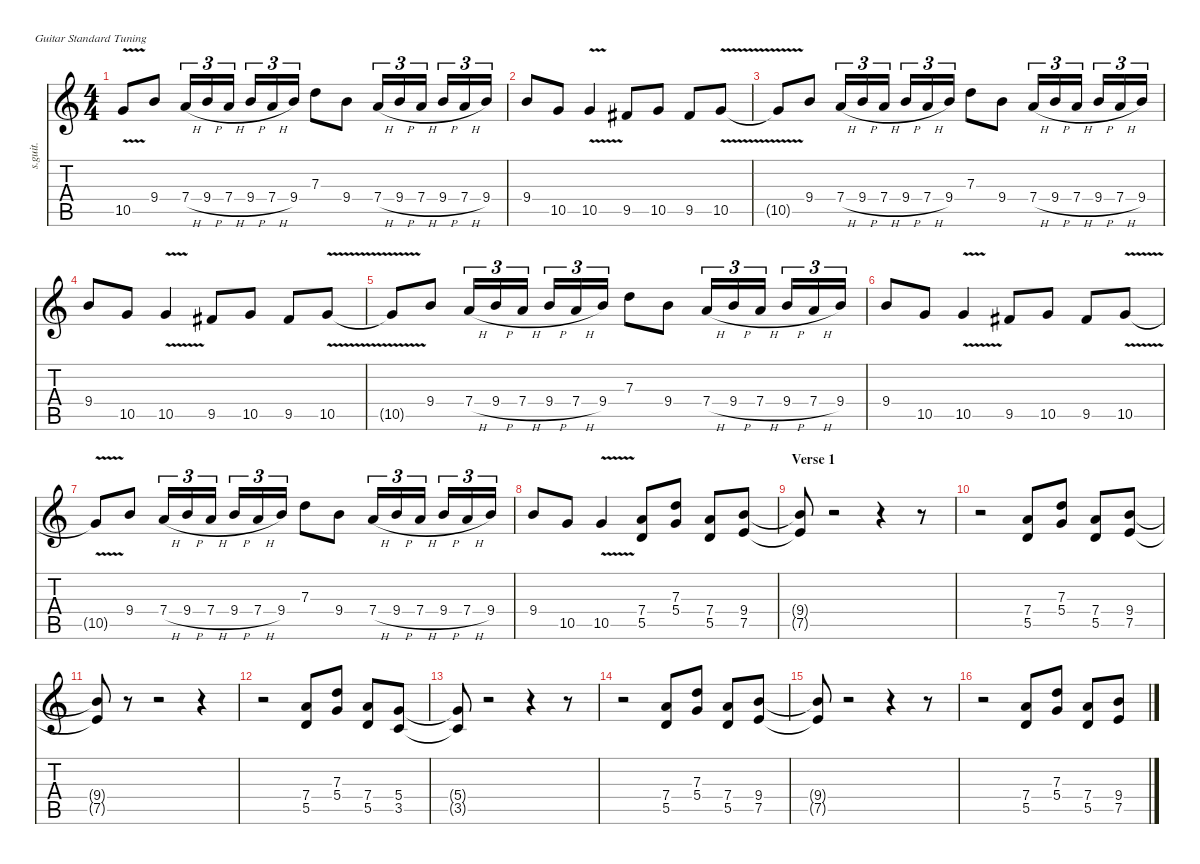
\defaultSystemsLayout 4
\hideDynamics
\bracketExtendMode nobrackets
\track ("Adrian Smith" "s.guit.") {instrument distortionguitar}
\staff {score tabs}
\tuning (E4 B3 G3 D3 A2 E2)
\ts (4 4)
\tempo (162 hide)
\clef g2
\ks c
10.5{v t}.8{dy f} 9.4.8 7.4{h}.16{tu (3 2)} 9.4{h}.16{tu (3 2)} 7.4{h}.16{tu (3 2)} 9.4{h}.16{tu (3 2)} 7.4{h}.16{tu (3 2)} 9.4.16{tu (3 2)} 7.3.8 9.4.8 7.4{h}.16{tu (3 2)} 9.4{h}.16{tu (3 2)} 7.4{h}.16{tu (3 2)} 9.4{h}.16{tu (3 2)} 7.4{h}.16{tu (3 2)} 9.4.16{tu (3 2)} |
9.4.8 10.5.8 10.5{v}.4 9.5{acc #}.8 10.5.8 9.5{acc #}.8 10.5{v}.8 |
10.5{v t}.8 9.4.8 7.4{h}.16{tu (3 2)} 9.4{h}.16{tu (3 2)} 7.4{h}.16{tu (3 2)} 9.4{h}.16{tu (3 2)} 7.4{h}.16{tu (3 2)} 9.4.16{tu (3 2)} 7.3.8 9.4.8 7.4{h}.16{tu (3 2)} 9.4{h}.16{tu (3 2)} 7.4{h}.16{tu (3 2)} 9.4{h}.16{tu (3 2)} 7.4{h}.16{tu (3 2)} 9.4.16{tu (3 2)} |
9.4.8 10.5.8 10.5{v}.4 9.5{acc #}.8 10.5.8 9.5{acc #}.8 10.5{v}.8 |
10.5{v t}.8 9.4.8 7.4{h}.16{tu (3 2)} 9.4{h}.16{tu (3 2)} 7.4{h}.16{tu (3 2)} 9.4{h}.16{tu (3 2)} 7.4{h}.16{tu (3 2)} 9.4.16{tu (3 2)} 7.3.8 9.4.8 7.4{h}.16{tu (3 2)} 9.4{h}.16{tu (3 2)} 7.4{h}.16{tu (3 2)} 9.4{h}.16{tu (3 2)} 7.4{h}.16{tu (3 2)} 9.4.16{tu (3 2)} |
9.4.8 10.5.8 10.5{v}.4 9.5{acc #}.8 10.5.8 9.5{acc #}.8 10.5{v}.8 |
10.5{v t}.8 9.4.8 7.4{h}.16{tu (3 2)} 9.4{h}.16{tu (3 2)} 7.4{h}.16{tu (3 2)} 9.4{h}.16{tu (3 2)} 7.4{h}.16{tu (3 2)} 9.4.16{tu (3 2)} 7.3.8 9.4.8 7.4{h}.16{tu (3 2)} 9.4{h}.16{tu (3 2)} 7.4{h}.16{tu (3 2)} 9.4{h}.16{tu (3 2)} 7.4{h}.16{tu (3 2)} 9.4.16{tu (3 2)} |
9.4.8 10.5.8 10.5{v}.4 (7.4 5.5).8 (7.3 5.4).8 (7.4 5.5).8 (9.4 7.5).8 |
\section ("" "Verse 1")
(9.4{t} 7.5{t}).8 r.2 r.4 r.8 |
r.2 (7.4 5.5).8 (7.3 5.4).8 (7.4 5.5).8 (9.4 7.5).8 |
(9.4{t} 7.5{t}).8 r.8 r.2 r.4 |
r.2 (7.4 5.5).8 (7.3 5.4).8 (7.4 5.5).8 (5.4 3.5).8 |
(5.4{t} 3.5{t}).8 r.2 r.4 r.8 |
r.2 (7.4 5.5).8 (7.3 5.4).8 (7.4 5.5).8 (9.4 7.5).8 |
(9.4{t} 7.5{t}).8 r.2 r.4 r.8 |
r.2 (7.4 5.5).8 (7.3 5.4).8 (7.4 5.5).8 (9.4 7.5).8
